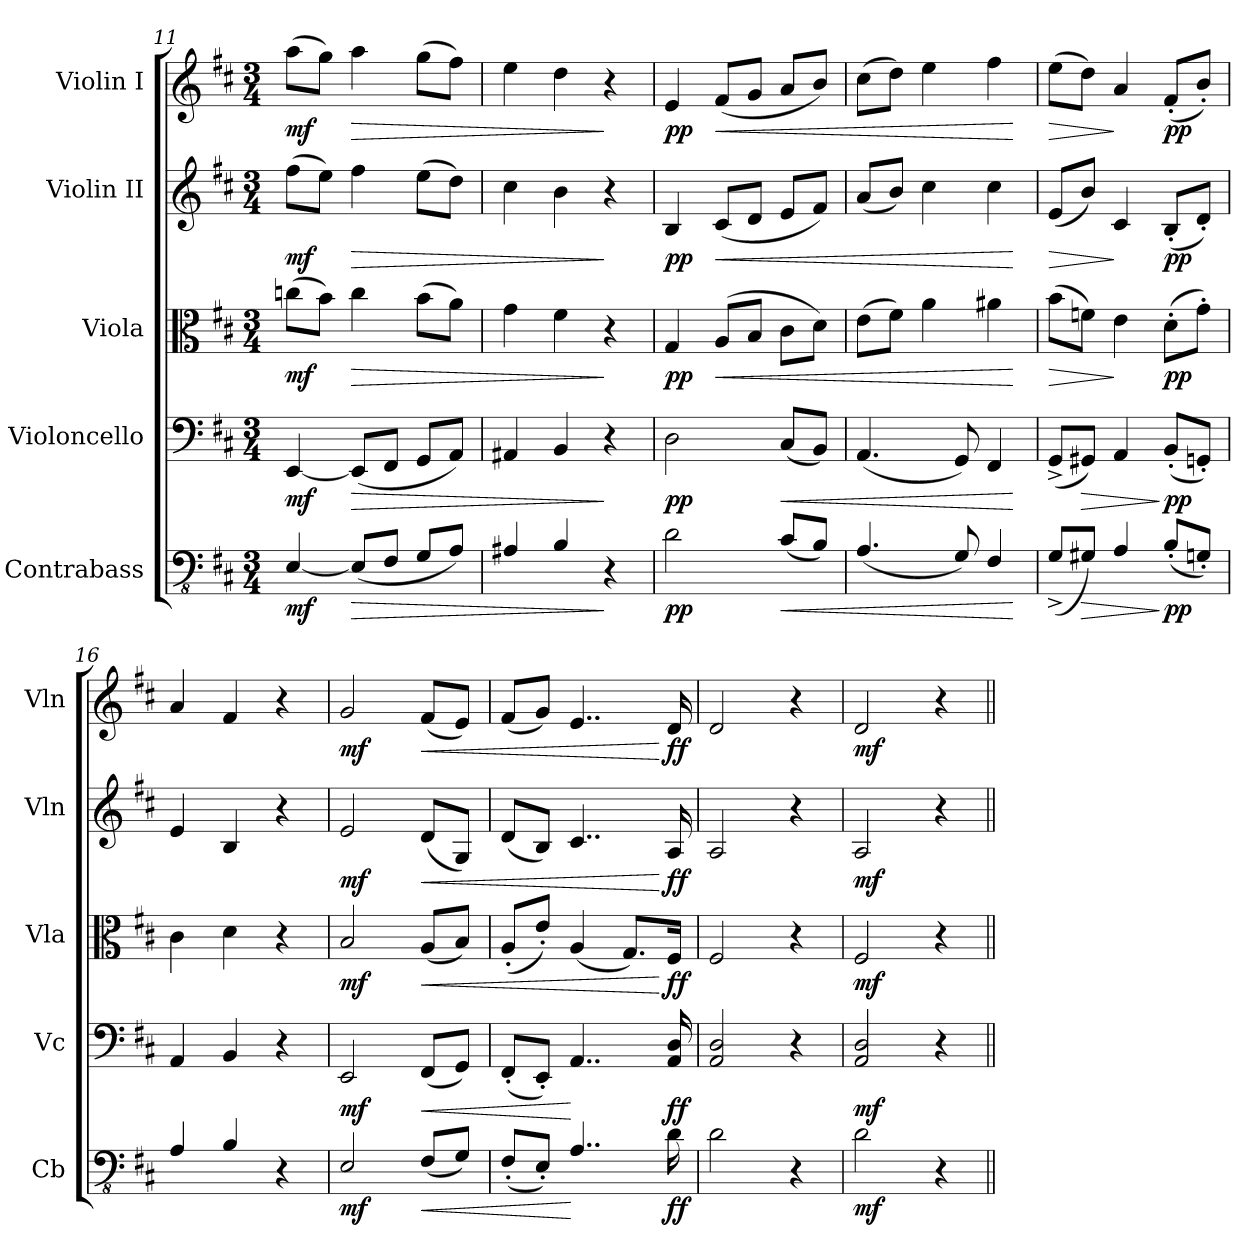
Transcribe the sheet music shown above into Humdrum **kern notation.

**kern	**dynam	**kern	**dynam	**kern	**dynam	**kern	**dynam	**kern	**dynam
*part5	*part5	*part4	*part4	*part3	*part3	*part2	*part2	*part1	*part1
*staff5	*staff5	*staff4	*staff4	*staff3	*staff3	*staff2	*staff2	*staff1	*staff1
*I"Contrabass	*	*I"Violoncello	*	*I"Viola	*	*I"Violin II	*	*I"Violin I	*
*I'Cb	*	*I'Vc	*	*I'Vla	*	*I'Vln	*	*I'Vln	*
*clefFv4	*	*clefF4	*	*clefC3	*	*clefG2	*	*clefG2	*
*ITrd7c12	*	*	*	*	*	*	*	*	*
*k[f#c#]	*	*k[f#c#]	*	*k[f#c#]	*	*k[f#c#]	*	*k[f#c#]	*
*M3/4	*	*M3/4	*	*M3/4	*	*M3/4	*	*M3/4	*
=11	=11	=11	=11	=11	=11	=11	=11	=11	=11
!	!LO:DY:b	!	!LO:DY:b	!	!LO:DY:b	!	!LO:DY:b	!	!LO:DY:b
[4EEE/	mf	[4EE/	mf	(8ccn\L	mf	(8ff#\L	mf	(8aa\L	mf
.	.	.	.	8b\J)	.	8ee\J)	.	8gg\J)	.
!	!LO:HP:b	!	!LO:HP:b	!	!LO:HP:b	!	!LO:HP:b	!	!LO:HP:b
(8EEE/L]	>	(8EE/L]	>	4cc\	>	4ff#\	>	4aa\	>
8FFF#/J	.	8FF#/J	.	.	.	.	.	.	.
8GGG/L	.	8GG/L	.	(8b\L	.	(8ee\L	.	(8gg\L	.
8AAA/J)	.	8AA/J)	.	8a\J)	.	8dd\J)	.	8ff#\J)	.
=12	=12	=12	=12	=12	=12	=12	=12	=12	=12
4AAA#X/	.	4AA#X/	.	4g\	.	4cc#\	.	4ee\	.
4BBB/	.	4BB/	.	4f#\	.	4b\	.	4dd\	.
4r	]	4r	]	4r	]	4r	]	4r	]
=13	=13	=13	=13	=13	=13	=13	=13	=13	=13
!	!LO:DY:b	!	!LO:DY:b	!	!LO:DY:b	!	!LO:DY:b	!	!LO:DY:b
2DD\	pp	2D\	pp	4G/	pp	4B/	pp	4e/	pp
!	!	!	!	!	!LO:HP:b	!	!LO:HP:b	!	!LO:HP:b
.	.	.	.	(8A/L	<	(8c#/L	<	(8f#/L	<
.	.	.	.	8B/J	.	8d/J	.	8g/J	.
!	!LO:HP:b	!	!LO:HP:b	!	!	!	!	!	!
(8CC#/L	<	(8C#/L	<	8c#\L	.	8e/L	.	8a/L	.
8BBB/J)	.	8BB/J)	.	8d\J)	.	8f#/J)	.	8b/J)	.
=14	=14	=14	=14	=14	=14	=14	=14	=14	=14
(4.AAA/	.	(4.AA/	.	(8e\L	.	(8a/L	.	(8cc#\L	.
.	.	.	.	8f#\J)	.	8b/J)	.	8dd\J)	.
.	.	.	.	4a\	.	4cc#\	.	4ee\	.
8GGG/)	.	8GG/)	.	.	.	.	.	.	.
4FFF#/	.	4FF#/	.	4a#X\	.	4cc#\	.	4ff#\	.
.	[	.	[	.	[	.	[	.	[
=15	=15	=15	=15	=15	=15	=15	=15	=15	=15
!	!	!	!	!	!LO:HP:b	!	!LO:HP:b	!	!LO:HP:b
(8GGG^/L	.	(8GG^/L	.	(8b\L	>	(8e/L	>	(8ee\L	>
!	!LO:HP:b	!	!LO:HP:b	!	!	!	!	!	!
8GGG#X/J)	>	8GG#X/J)	>	8fn\J)	.	8b/J)	.	8dd\J)	.
4AAA/	.	4AA/	.	4e\	]	4c#/	]	4a/	]
!	!LO:DY:n=1:b	!	!LO:DY:n=1:b	!	!LO:DY:b	!	!LO:DY:b	!	!LO:DY:b
(8BBB'/L	] pp	(8BB'/L	] pp	(8d'\L	pp	(8B'/L	pp	(8f#'/L	pp
8GGGn'/J)	.	8GGn'/J)	.	8g'\J)	.	8d'/J)	.	8b'/J)	.
=16	=16	=16	=16	=16	=16	=16	=16	=16	=16
4AAA/	.	4AA/	.	4c#\	.	4e/	.	4a/	.
4BBB/	.	4BB/	.	4d\	.	4B/	.	4f#/	.
4r	.	4r	.	4r	.	4r	.	4r	.
=17	=17	=17	=17	=17	=17	=17	=17	=17	=17
!	!LO:DY:b	!	!LO:DY:b	!	!LO:DY:b	!	!LO:DY:b	!	!LO:DY:b
2EEE/	mf	2EE/	mf	2B/	mf	2e/	mf	2g/	mf
!	!LO:HP:b	!	!LO:HP:b	!	!LO:HP:b	!	!LO:HP:b	!	!LO:HP:b
(8FFF#/L	<	(8FF#/L	<	(8A/L	<	(8d/L	<	(8f#/L	<
8GGG/J)	.	8GG/J)	.	8B/J)	.	8G/J)	.	8e/J)	.
!!LO:LB:g=z
=18	=18	=18	=18	=18	=18	=18	=18	=18	=18
(8FFF#'/L	.	(8FF#'/L	.	(8A'/L	.	(8d/L	.	(8f#/L	.
8EEE'/J)	.	8EE'/J)	.	8e'/J)	.	8B/J)	.	8g/J)	.
4..AAA/	[	4..AA/	[	(4A/	.	4..c#/	.	4..e/	.
.	.	.	.	8.G/L)	.	.	.	.	.
!	!LO:DY:b	!	!LO:DY:b	!	!LO:DY:n=1:b	!	!LO:DY:n=1:b	!	!LO:DY:n=1:b
16DD\	ff	16AA/ 16D/	ff	16F#/Jk	[ ff	16A/	[ ff	16d/	[ ff
=19	=19	=19	=19	=19	=19	=19	=19	=19	=19
2DD\	.	2AA/ 2D/	.	2F#/	.	2A/	.	2d/	.
4r	.	4r	.	4r	.	4r	.	4r	.
=20	=20	=20	=20	=20	=20	=20	=20	=20	=20
!	!LO:DY:b	!	!LO:DY:b	!	!LO:DY:b	!	!LO:DY:b	!	!LO:DY:b
2DD\	mf	2AA/ 2D/	mf	2F#/	mf	2A/	mf	2d/	mf
4r	.	4r	.	4r	.	4r	.	4r	.
=||	=||	=||	=||	=||	=||	=||	=||	=||	=||
*-	*-	*-	*-	*-	*-	*-	*-	*-	*-
